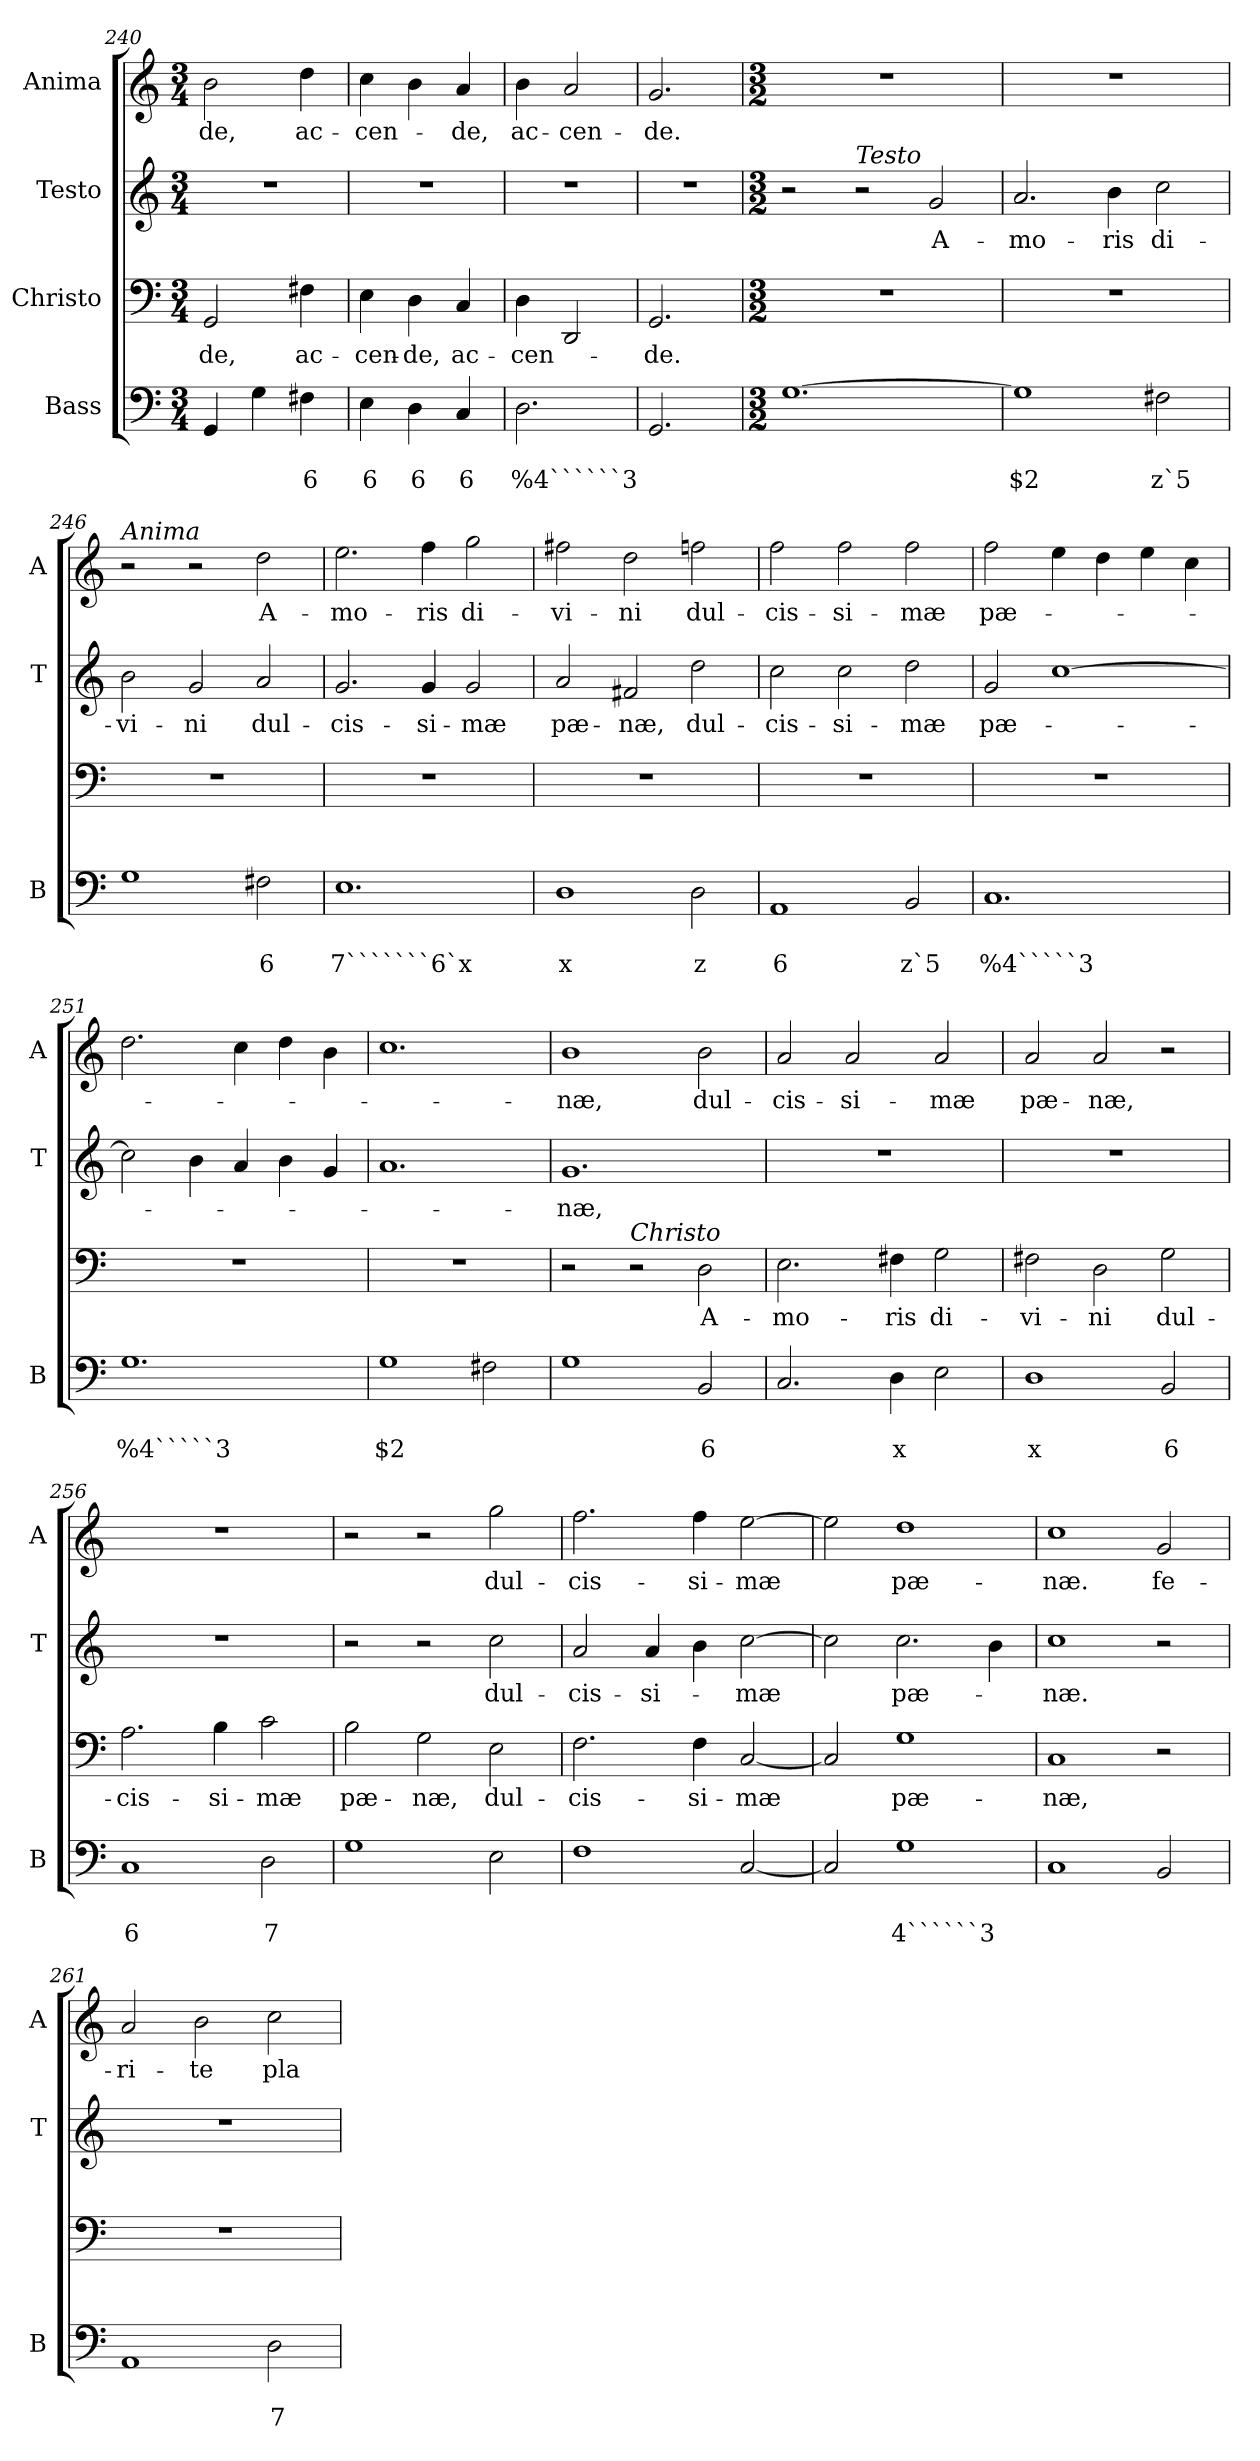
**kern	**text	**text	**kern	**text	**kern	**text	**kern	**text
*part4	*part4	*part4	*part3	*part3	*part2	*part2	*part1	*part1
*staff4	*staff4	*staff4	*staff3	*staff3	*staff2	*staff2	*staff1	*staff1
*I"Bass	*	*	*I"Christo	*	*I"Testo	*	*I"Anima	*
*I'B	*	*	*	*	*I'T	*	*I'A	*
*clefF4	*	*	*clefF4	*	*clefG2	*	*clefG2	*
*k[]	*	*	*k[]	*	*k[]	*	*k[]	*
*C:	*	*	*C:	*	*C:	*	*C:	*
*M3/4	*	*	*M3/4	*	*M3/4	*	*M3/4	*
=240	=240	=240	=240	=240	=240	=240	=240	=240
!	!	!	!	!LO:LY:b	!	!	!	!LO:LY:b
4GG/	.	.	2GG/	-de,	2.r	.	2b\	-de,
4G\	.	.	.	.	.	.	.	.
!	!	!LO:LY:b	!	!LO:LY:b	!	!	!	!LO:LY:b
4F#X\	.	6	4F#X\	ac-	.	.	4dd\	ac-
=241	=241	=241	=241	=241	=241	=241	=241	=241
!	!	!LO:LY:b	!	!LO:LY:b	!	!	!	!LO:LY:b
4E\	.	6	4E\	-cen-	2.r	.	4cc\	-cen-
!	!	!LO:LY:b	!	!LO:LY:b	!	!	!	!
4D\	.	6	4D\	-de,	.	.	4b\	.
!	!	!LO:LY:b	!	!LO:LY:b	!	!	!	!LO:LY:b
4C/	.	6	4C/	ac-	.	.	4a/	-de,
=242	=242	=242	=242	=242	=242	=242	=242	=242
!	!	!LO:LY:b	!	!LO:LY:b	!	!	!	!LO:LY:b
2.D\	.	%4``````3	4D\	-cen-	2.r	.	4b\	ac-
!	!	!	!	!	!	!	!	!LO:LY:b
.	.	.	2DD/	.	.	.	2a/	-cen-
=243	=243	=243	=243	=243	=243	=243	=243	=243
!	!	!	!	!LO:LY:b	!	!	!	!LO:LY:b
2.GG/	.	.	2.GG/	-de.	2.r	.	2.g/	-de.
!!LO:PB:g=z
=244	=244	=244	=244	=244	=244	=244	=244	=244
*M3/2	*	*	*M3/2	*	*M3/2	*	*M3/2	*
[1.G	.	.	1.r	.	2r	.	1.r	.
!	!	!	!	!	!LO:TX:a:i:t=Testo	!	!	!
.	.	.	.	.	2r	.	.	.
!	!	!	!	!	!	!LO:LY:b	!	!
.	.	.	.	.	2g/	A-	.	.
=245	=245	=245	=245	=245	=245	=245	=245	=245
!	!	!LO:LY:b	!	!	!	!LO:LY:b	!	!
1G]	.	$2	1.r	.	2.a/	-mo-	1.r	.
!	!	!	!	!	!	!LO:LY:b	!	!
.	.	.	.	.	4b\	-ris	.	.
!	!	!LO:LY:b	!	!	!	!LO:LY:b	!	!
2F#X\	.	z`5	.	.	2cc\	di-	.	.
=246	=246	=246	=246	=246	=246	=246	=246	=246
!	!	!	!	!	!	!	!LO:TX:a:i:t=Anima	!
!	!	!	!	!	!	!LO:LY:b	!	!
1G	.	.	1.r	.	2b\	-vi-	2r	.
!	!	!	!	!	!	!LO:LY:b	!	!
.	.	.	.	.	2g/	-ni	2r	.
!	!	!LO:LY:b	!	!	!	!LO:LY:b	!	!LO:LY:b
2F#X\	.	6	.	.	2a/	dul-	2dd\	A-
=247	=247	=247	=247	=247	=247	=247	=247	=247
!	!	!LO:LY:b	!	!	!	!LO:LY:b	!	!LO:LY:b
1.E	.	7```````6`x	1.r	.	2.g/	-cis-	2.ee\	-mo-
!	!	!	!	!	!	!LO:LY:b	!	!LO:LY:b
.	.	.	.	.	4g/	-si-	4ff\	-ris
!	!	!	!	!	!	!LO:LY:b	!	!LO:LY:b
.	.	.	.	.	2g/	-mæ	2gg\	di-
=248	=248	=248	=248	=248	=248	=248	=248	=248
!	!	!LO:LY:b	!	!	!	!LO:LY:b	!	!LO:LY:b
1D	.	x	1.r	.	2a/	pæ-	2ff#X\	-vi-
!	!	!	!	!	!	!LO:LY:b	!	!LO:LY:b
.	.	.	.	.	2f#X/	-næ,	2dd\	-ni
!	!	!LO:LY:b	!	!	!	!LO:LY:b	!	!LO:LY:b
2D\	.	z	.	.	2dd\	dul-	2ffn\	dul-
=249	=249	=249	=249	=249	=249	=249	=249	=249
!	!	!LO:LY:b	!	!	!	!LO:LY:b	!	!LO:LY:b
1AA	.	6	1.r	.	2cc\	-cis-	2ff\	-cis-
!	!	!	!	!	!	!LO:LY:b	!	!LO:LY:b
.	.	.	.	.	2cc\	-si-	2ff\	-si-
!	!	!LO:LY:b	!	!	!	!LO:LY:b	!	!LO:LY:b
2BB/	.	z`5	.	.	2dd\	-mæ	2ff\	-mæ
!!LO:LB:g=z
=250	=250	=250	=250	=250	=250	=250	=250	=250
!	!	!LO:LY:b	!	!	!	!LO:LY:b	!	!LO:LY:b
1.C	.	%4`````3	1.r	.	2g/	pæ-	2ff\	pæ-
.	.	.	.	.	[1cc	.	4ee\	.
.	.	.	.	.	.	.	4dd\	.
.	.	.	.	.	.	.	4ee\	.
.	.	.	.	.	.	.	4cc\	.
=251	=251	=251	=251	=251	=251	=251	=251	=251
!	!	!LO:LY:b	!	!	!	!	!	!
1.G	.	%4`````3	1.r	.	2cc\]	.	2.dd\	.
.	.	.	.	.	4b\	.	.	.
.	.	.	.	.	4a/	.	4cc\	.
.	.	.	.	.	4b\	.	4dd\	.
.	.	.	.	.	4g/	.	4b\	.
=252	=252	=252	=252	=252	=252	=252	=252	=252
!	!	!LO:LY:b	!	!	!	!	!	!
1G	.	$2	1.r	.	1.a	.	1.cc	.
2F#X\	.	.	.	.	.	.	.	.
=253	=253	=253	=253	=253	=253	=253	=253	=253
!	!	!	!	!	!	!LO:LY:b	!	!LO:LY:b
1G	.	.	2r	.	1.g	-næ,	1b	-næ,
!	!	!	!LO:TX:a:i:t=Christo	!	!	!	!	!
.	.	.	2r	.	.	.	.	.
!	!	!LO:LY:b	!	!LO:LY:b	!	!	!	!LO:LY:b
2BB/	.	6	2D\	A-	.	.	2b\	dul-
=254	=254	=254	=254	=254	=254	=254	=254	=254
!	!	!	!	!LO:LY:b	!	!	!	!LO:LY:b
2.C/	.	.	2.E\	-mo-	1.r	.	2a/	-cis-
!	!	!	!	!	!	!	!	!LO:LY:b
.	.	.	.	.	.	.	2a/	-si-
!	!	!LO:LY:b	!	!LO:LY:b	!	!	!	!
4D\	.	x	4F#X\	-ris	.	.	.	.
!	!	!	!	!LO:LY:b	!	!	!	!LO:LY:b
2E\	.	.	2G\	di-	.	.	2a/	-mæ
=255	=255	=255	=255	=255	=255	=255	=255	=255
!	!	!LO:LY:b	!	!LO:LY:b	!	!	!	!LO:LY:b
1D	.	x	2F#X\	-vi-	1.r	.	2a/	pæ-
!	!	!	!	!LO:LY:b	!	!	!	!LO:LY:b
.	.	.	2D\	-ni	.	.	2a/	-næ,
!	!	!LO:LY:b	!	!LO:LY:b	!	!	!	!
2BB/	.	6	2G\	dul-	.	.	2r	.
=256	=256	=256	=256	=256	=256	=256	=256	=256
!	!	!LO:LY:b	!	!LO:LY:b	!	!	!	!
1C	.	6	2.A\	-cis-	1.r	.	1.r	.
!	!	!	!	!LO:LY:b	!	!	!	!
.	.	.	4B\	-si-	.	.	.	.
!	!	!LO:LY:b	!	!LO:LY:b	!	!	!	!
2D\	.	7	2c\	-mæ	.	.	.	.
!!LO:LB:g=z
=257	=257	=257	=257	=257	=257	=257	=257	=257
!	!	!	!	!LO:LY:b	!	!	!	!
1G	.	.	2B\	pæ-	2r	.	2r	.
!	!	!	!	!LO:LY:b	!	!	!	!
.	.	.	2G\	-næ,	2r	.	2r	.
!	!	!	!	!LO:LY:b	!	!LO:LY:b	!	!LO:LY:b
2E\	.	.	2E\	dul-	2cc\	dul-	2gg\	dul-
=258	=258	=258	=258	=258	=258	=258	=258	=258
!	!	!	!	!LO:LY:b	!	!LO:LY:b	!	!LO:LY:b
1F	.	.	2.F\	-cis-	2a/	-cis-	2.ff\	-cis-
!	!	!	!	!	!	!LO:LY:b	!	!
.	.	.	.	.	4a/	-si-	.	.
!	!	!	!	!LO:LY:b	!	!	!	!LO:LY:b
.	.	.	4F\	-si-	4b\	.	4ff\	-si-
!	!	!	!	!LO:LY:b	!	!LO:LY:b	!	!LO:LY:b
[2C/	.	.	[2C/	-mæ	[2cc\	-mæ	[2ee\	-mæ
=259	=259	=259	=259	=259	=259	=259	=259	=259
2C/]	.	.	2C/]	.	2cc\]	.	2ee\]	.
!	!	!LO:LY:b	!	!LO:LY:b	!	!LO:LY:b	!	!LO:LY:b
1G	.	4``````3	1G	pæ-	2.cc\	pæ-	1dd	pæ-
.	.	.	.	.	4b\	.	.	.
=260	=260	=260	=260	=260	=260	=260	=260	=260
!	!	!	!	!LO:LY:b	!	!LO:LY:b	!	!LO:LY:b
1C	.	.	1C	-næ,	1cc	-næ.	1cc	-næ.
!	!	!	!	!	!	!	!	!LO:LY:b
2BB/	.	.	2r	.	2r	.	2g/	fe-
=261	=261	=261	=261	=261	=261	=261	=261	=261
!	!	!	!	!	!	!	!	!LO:LY:b
1AA	.	.	1.r	.	1.r	.	2a/	-ri-
!	!	!	!	!	!	!	!	!LO:LY:b
.	.	.	.	.	.	.	2b\	-te
!	!	!LO:LY:b	!	!	!	!	!	!LO:LY:b
2D\	.	7	.	.	.	.	2cc\	pla-
=	=	=	=	=	=	=	=	=
*-	*-	*-	*-	*-	*-	*-	*-	*-
